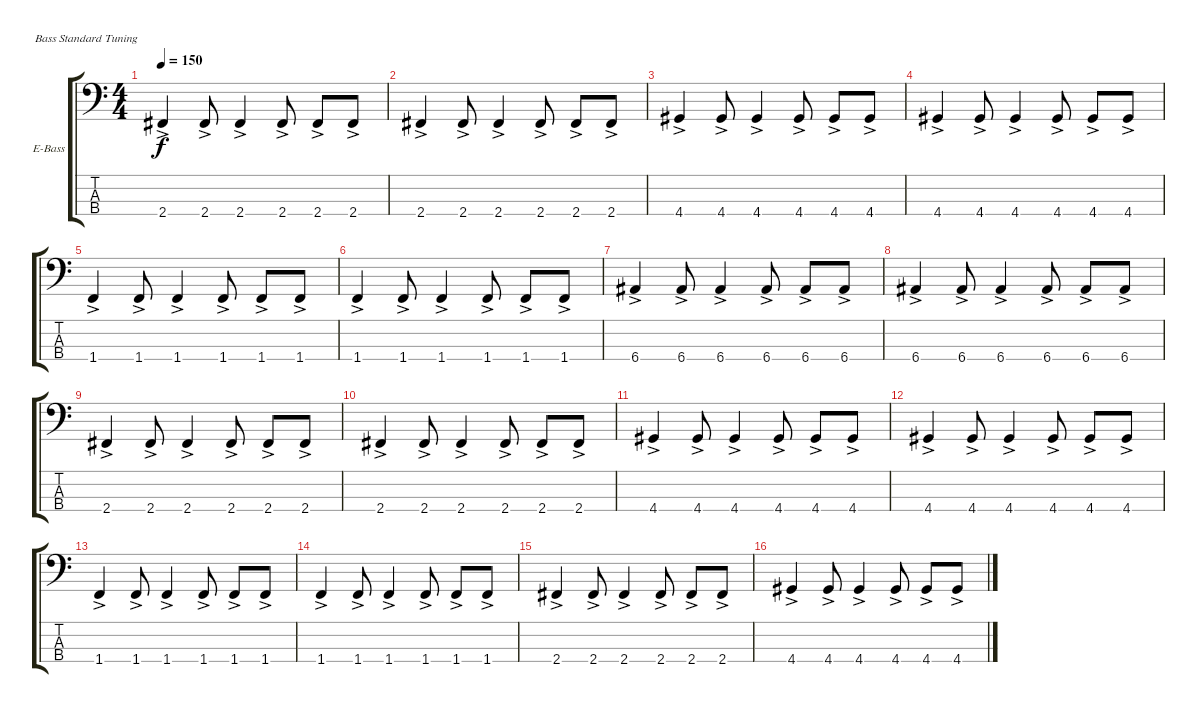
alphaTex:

\defaultSystemsLayout 4
\bracketExtendMode groupsimilarinstruments
\firstSystemTrackNameOrientation horizontal
\otherSystemsTrackNameOrientation horizontal
\track ("Electric Bass" "E-Bass") {instrument electricbassfinger}
\staff {score tabs}
\tuning (G2 D2 A1 E1)
\ts (4 4)
\tempo 150
\clef f4
\scale
0.333333
\ks c
2.4{ac}.4{dy f} 2.4{ac}.8 2.4{ac}.4 2.4{ac}.8 2.4{ac}.8 2.4{ac}.8 |
\scale
0.333333 2.4{ac}.4 2.4{ac}.8 2.4{ac}.4 2.4{ac}.8 2.4{ac}.8 2.4{ac}.8 |
\scale
0.333333 4.4{ac}.4 4.4{ac}.8 4.4{ac}.4 4.4{ac}.8 4.4{ac}.8 4.4{ac}.8 |
\scale
0.333333 4.4{ac}.4 4.4{ac}.8 4.4{ac}.4 4.4{ac}.8 4.4{ac}.8 4.4{ac}.8 |
\scale
0.333333 1.4{ac}.4 1.4{ac}.8 1.4{ac}.4 1.4{ac}.8 1.4{ac}.8 1.4{ac}.8 |
\scale
0.333333 1.4{ac}.4 1.4{ac}.8 1.4{ac}.4 1.4{ac}.8 1.4{ac}.8 1.4{ac}.8 |
\scale
0.333333 6.4{ac}.4 6.4{ac}.8 6.4{ac}.4 6.4{ac}.8 6.4{ac}.8 6.4{ac}.8 |
\scale
0.333333 6.4{ac}.4 6.4{ac}.8 6.4{ac}.4 6.4{ac}.8 6.4{ac}.8 6.4{ac}.8 |
\scale
0.333333 2.4{ac}.4 2.4{ac}.8 2.4{ac}.4 2.4{ac}.8 2.4{ac}.8 2.4{ac}.8 |
\scale
0.333333 2.4{ac}.4 2.4{ac}.8 2.4{ac}.4 2.4{ac}.8 2.4{ac}.8 2.4{ac}.8 |
\scale
0.333333 4.4{ac}.4 4.4{ac}.8 4.4{ac}.4 4.4{ac}.8 4.4{ac}.8 4.4{ac}.8 |
\scale
0.333333 4.4{ac}.4 4.4{ac}.8 4.4{ac}.4 4.4{ac}.8 4.4{ac}.8 4.4{ac}.8 |
\scale
0.333333 1.4{ac}.4 1.4{ac}.8 1.4{ac}.4 1.4{ac}.8 1.4{ac}.8 1.4{ac}.8 |
\scale
0.333333 1.4{ac}.4 1.4{ac}.8 1.4{ac}.4 1.4{ac}.8 1.4{ac}.8 1.4{ac}.8 |
\scale
0.333333 2.4{ac}.4 2.4{ac}.8 2.4{ac}.4 2.4{ac}.8 2.4{ac}.8 2.4{ac}.8 |
\scale
0.333333 4.4{ac}.4 4.4{ac}.8 4.4{ac}.4 4.4{ac}.8 4.4{ac}.8 4.4{ac}.8
